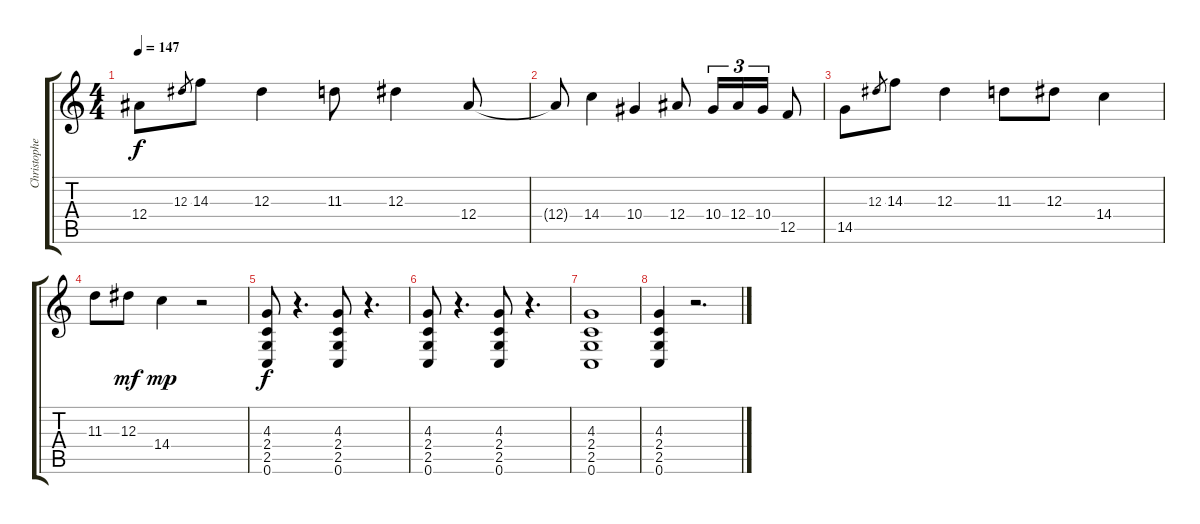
\track ("Christopher Amott" "Christophe") {instrument distortionguitar}
\staff {score tabs}
\tuning (C4 G3 Eb3 Bb2 F2 C2) {hide}
\ts (4 4)
\tempo 147
\clef g2
\ks c
12.4{t}.8{dy f} 12.3.8{gr} 14.3.8 12.3.4 11.3.8 12.3.4 12.4.8 |
12.4{t}.8 14.4.4 10.4.4 12.4.8 10.4.16{tu (3 2)} 12.4.16{tu (3 2)} 10.4.16{tu (3 2)} 12.5.8 |
14.5.8 12.3.8{gr} 14.3.8 12.3.4 11.3.8 12.3.8 14.4.4 |
11.3.8 12.3.8{dy mf} 14.4.4{dy mp} r.2 |
(4.3 2.4 2.5 0.6).8{dy f} r.4{d} (4.3 2.4 2.5 0.6).8 r.4{d} |
(4.3 2.4 2.5 0.6).8 r.4{d} (4.3 2.4 2.5 0.6).8 r.4{d} |
(4.3 2.4 2.5 0.6).1 |
(4.3 2.4 2.5 0.6).4 r.2{d}
